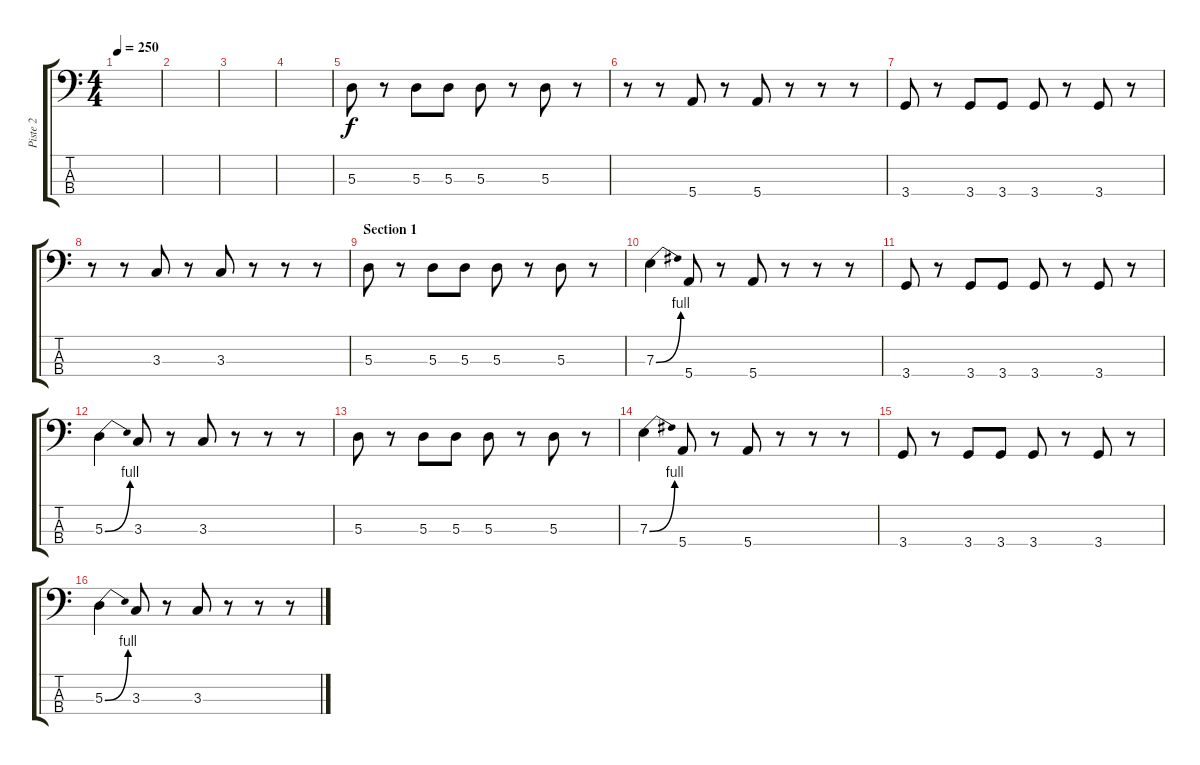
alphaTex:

\track ("Piste 2" "Piste 2") {instrument electricbassfinger}
\staff {score tabs}
\tuning (G2 D2 A1 E1) {hide}
\ts (4 4)
\tempo 250
\clef f4
\ks c
|
|
|
|
5.3.8 r.8 5.3.8 5.3.8 5.3.8 r.8 5.3.8 r.8 |
r.8 r.8 5.4.8 r.8 5.4.8 r.8 r.8 r.8 |
3.4.8 r.8 3.4.8 3.4.8 3.4.8 r.8 3.4.8 r.8 |
r.8 r.8 3.3.8 r.8 3.3.8 r.8 r.8 r.8 |
\section ("" "Section 1")
5.3.8 r.8 5.3.8 5.3.8 5.3.8 r.8 5.3.8 r.8 |
7.3{be (bend 0 0 60 4)}.4 5.4.8 r.8 5.4.8 r.8 r.8 r.8 |
3.4.8 r.8 3.4.8 3.4.8 3.4.8 r.8 3.4.8 r.8 |
5.3{be (bend 0 0 60 4)}.4 3.3.8 r.8 3.3.8 r.8 r.8 r.8 |
5.3.8 r.8 5.3.8 5.3.8 5.3.8 r.8 5.3.8 r.8 |
7.3{be (bend 0 0 60 4)}.4 5.4.8 r.8 5.4.8 r.8 r.8 r.8 |
3.4.8 r.8 3.4.8 3.4.8 3.4.8 r.8 3.4.8 r.8 |
5.3{be (bend 0 0 60 4)}.4 3.3.8 r.8 3.3.8 r.8 r.8 r.8
